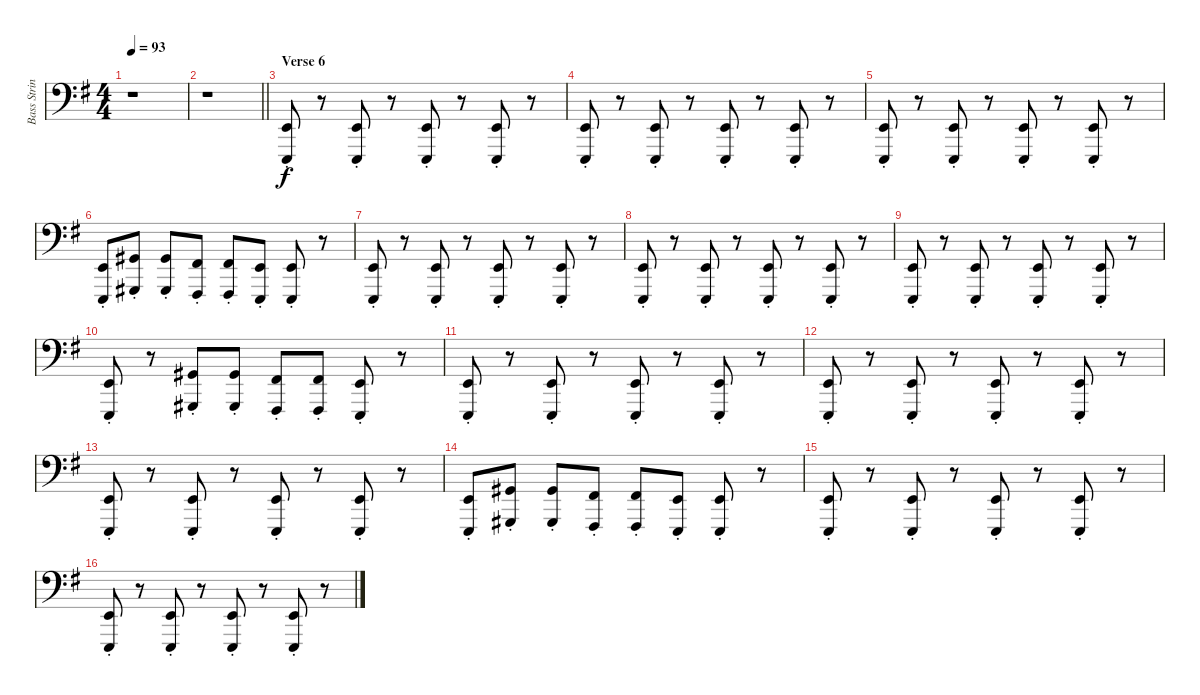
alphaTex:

\track ("Bass Strings - Arjen Lucassen" "Bass Strin") {instrument stringensemble1}
\staff {score}
\tuning (C3 G2 D2 A1 E1 B0) {hide}
\ts (4 4)
\tempo 93
\clef f4
\ks eminor
r.1{dy f} |
\barLineRight lightlight
r.1 |
\section ("" "Verse 6")
(2.3{st} 0.5{st}).8 r.8 (2.3{st} 0.5{st}).8 r.8 (2.3{st} 0.5{st}).8 r.8 (2.3{st} 0.5{st}).8 r.8 |
(2.3{st} 0.5{st}).8 r.8 (2.3{st} 0.5{st}).8 r.8 (2.3{st} 0.5{st}).8 r.8 (2.3{st} 0.5{st}).8 r.8 |
(2.3{st} 0.5{st}).8 r.8 (2.3{st} 0.5{st}).8 r.8 (2.3{st} 0.5{st}).8 r.8 (2.3{st} 0.5{st}).8 r.8 |
(2.3{st} 0.5{st}).8 (1.2{st} 4.5{st}).8 (1.2{st} 4.5{st}).8 (4.3{st} 2.5{st}).8 (4.3{st} 2.5{st}).8 (2.3{st} 0.5{st}).8 (2.3{st} 0.5{st}).8 r.8 |
(2.3{st} 0.5{st}).8 r.8 (2.3{st} 0.5{st}).8 r.8 (2.3{st} 0.5{st}).8 r.8 (2.3{st} 0.5{st}).8 r.8 |
(2.3{st} 0.5{st}).8 r.8 (2.3{st} 0.5{st}).8 r.8 (2.3{st} 0.5{st}).8 r.8 (2.3{st} 0.5{st}).8 r.8 |
(2.3{st} 0.5{st}).8 r.8 (2.3{st} 0.5{st}).8 r.8 (2.3{st} 0.5{st}).8 r.8 (2.3{st} 0.5{st}).8 r.8 |
(2.3{st} 0.5{st}).8 r.8 (1.2{st} 4.5{st}).8 (1.2{st} 4.5{st}).8 (4.3{st} 2.5{st}).8 (4.3{st} 2.5{st}).8 (2.3{st} 0.5{st}).8 r.8 |
(2.3{st} 0.5{st}).8 r.8 (2.3{st} 0.5{st}).8 r.8 (2.3{st} 0.5{st}).8 r.8 (2.3{st} 0.5{st}).8 r.8 |
(2.3{st} 0.5{st}).8 r.8 (2.3{st} 0.5{st}).8 r.8 (2.3{st} 0.5{st}).8 r.8 (2.3{st} 0.5{st}).8 r.8 |
(2.3{st} 0.5{st}).8 r.8 (2.3{st} 0.5{st}).8 r.8 (2.3{st} 0.5{st}).8 r.8 (2.3{st} 0.5{st}).8 r.8 |
(2.3{st} 0.5{st}).8 (1.2{st} 4.5{st}).8 (1.2{st} 4.5{st}).8 (4.3{st} 2.5{st}).8 (4.3{st} 2.5{st}).8 (2.3{st} 0.5{st}).8 (2.3{st} 0.5{st}).8 r.8 |
(2.3{st} 0.5{st}).8 r.8 (2.3{st} 0.5{st}).8 r.8 (2.3{st} 0.5{st}).8 r.8 (2.3{st} 0.5{st}).8 r.8 |
(2.3{st} 0.5{st}).8 r.8 (2.3{st} 0.5{st}).8 r.8 (2.3{st} 0.5{st}).8 r.8 (2.3{st} 0.5{st}).8 r.8
